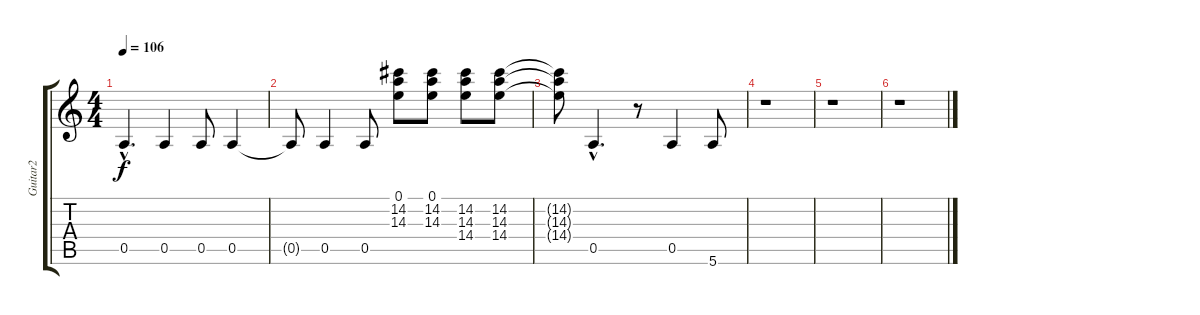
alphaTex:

\track ("Guitar2" "Guitar2") {instrument distortionguitar}
\staff {score tabs}
\tuning (E4 B3 G3 D3 A2 E2) {hide}
\ts (4 4)
\tempo 106
\clef g2
\ks c
0.5{hac}.4{d dy f} 0.5.4 0.5.8 0.5.4 |
0.5{t}.8 0.5.4 0.5.8 (0.1 14.2 14.3).8 (0.1 14.2 14.3).8 (14.2 14.3 14.4).8 (14.2 14.3 14.4).8 |
(14.2{t} 14.3{t} 14.4{t}).8 0.5{hac}.4{d} r.8 0.5.4 5.6.8 |
r.1 |
r.1 |
r.1
